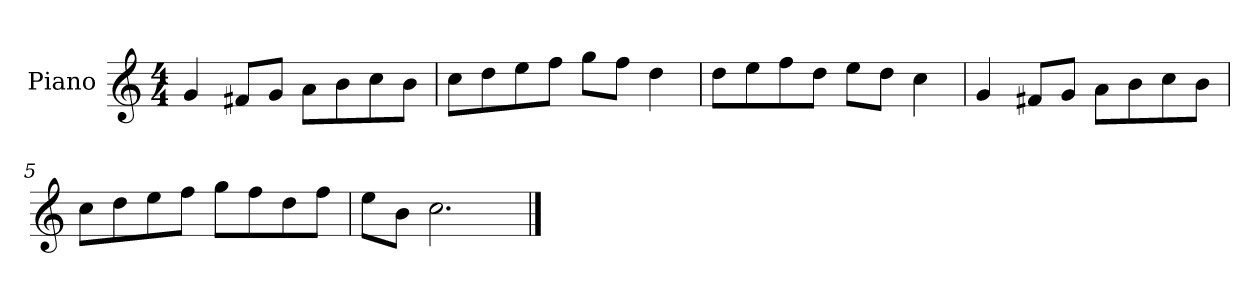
**kern
*part1
*staff1
*I"Piano
*I'P-no
*clefG2
*k[]
*M4/4
*MM90
=1
4g/
8f#X/L
8g/J
8a\L
8b\
8cc\
8b\J
=2
8cc\L
8dd\
8ee\
8ff\J
8gg\L
8ff\J
4dd\
=3
8dd\L
8ee\
8ff\
8dd\J
8ee\L
8dd\J
4cc\
=4
4g/
8f#X/L
8g/J
8a\L
8b\
8cc\
8b\J
=5
8cc\L
8dd\
8ee\
8ff\J
8gg\L
8ff\
8dd\
8ff\J
!!LO:LB:g=z
=6
8ee\L
8b\J
2.cc\
==
*-
